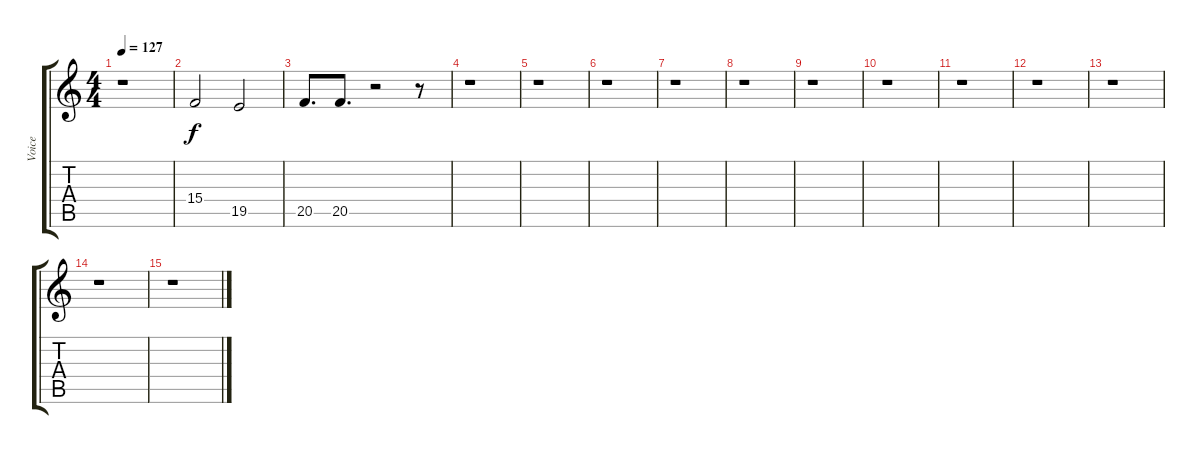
\track ("Voice" "Voice") {instrument lead6voice}
\staff {score tabs}
\tuning (E4 B3 G3 D3 A2 E2) {hide}
\ts (4 4)
\tempo 127
\clef g2
\ks c
r.1{dy f} |
15.4.2{instrument blownbottle} 19.5.2 |
20.5.8{d} 20.5.8{d} r.2 r.8 |
r.1 |
r.1 |
r.1 |
r.1 |
r.1 |
r.1 |
r.1 |
r.1 |
r.1 |
r.1 |
r.1 |
r.1
